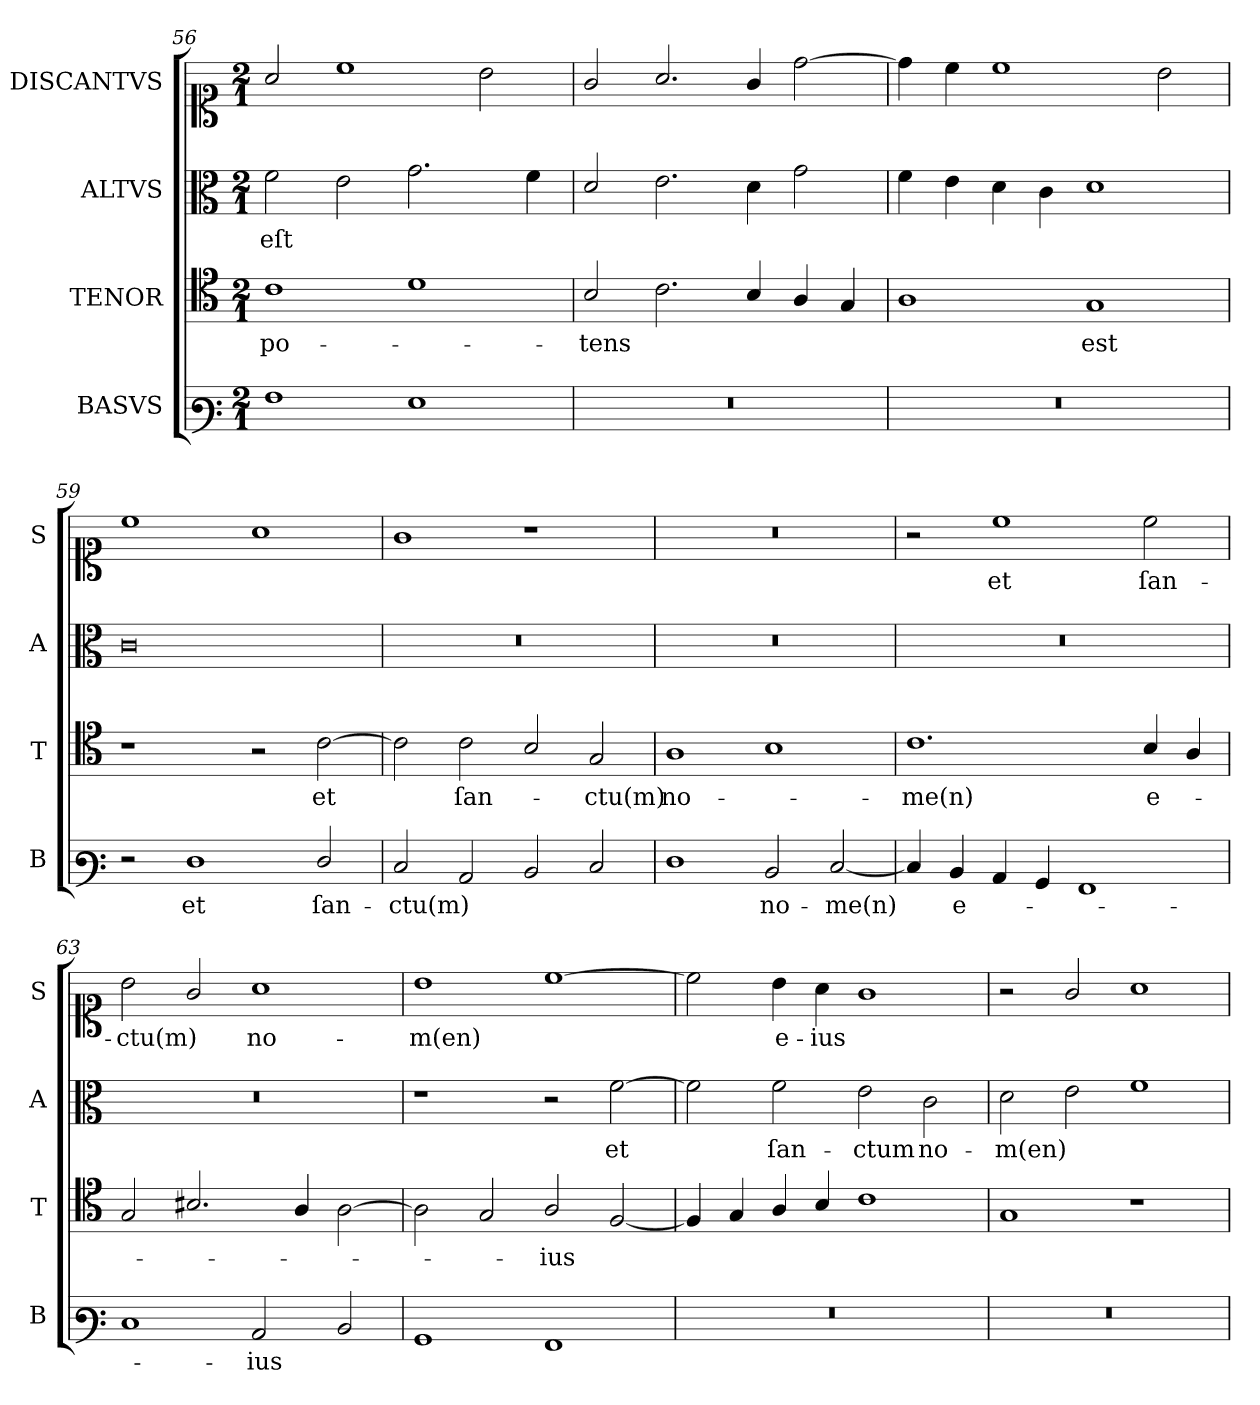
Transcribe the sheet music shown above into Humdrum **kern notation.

**kern	**text	**kern	**text	**kern	**text	**kern	**text
*part4	*part4	*part3	*part3	*part2	*part2	*part1	*part1
*staff4	*staff4	*staff3	*staff3	*staff2	*staff2	*staff1	*staff1
*I"BASVS	*	*I"TENOR	*	*I"ALTVS	*	*I"DISCANTVS	*
*I'B	*	*I'T	*	*I'A	*	*I'S	*
*clefF3	*	*clefC4	*	*clefC3	*	*clefC1	*
*k[]	*	*k[]	*	*k[]	*	*k[]	*
*a:	*	*a:	*	*a:	*	*a:	*
*M2/1	*	*M2/1	*	*M2/1	*	*M2/1	*
=56	=56	=56	=56	=56	=56	=56	=56
!	!	!	!LO:LY:i	!	!	!	!
1A	.	1c	po-	2f\	eſt	2a/	.
.	.	.	.	2e\	.	1cc	.
1G	.	1d	.	2.g\	.	.	.
.	.	.	.	.	.	2b\	.
.	.	.	.	4f\	.	.	.
=57	=57	=57	=57	=57	=57	=57	=57
!	!	!	!LO:LY:i	!	!	!	!
0r	.	2B/	-tens	2d/	.	2g/	.
.	.	2.c\	.	2.e\	.	2.a/	.
.	.	4B/	.	4d\	.	4g/	.
.	.	4A/	.	2g\	.	[2dd\	.
.	.	4G/	.	.	.	.	.
=58	=58	=58	=58	=58	=58	=58	=58
0r	.	1A	.	4f\	.	4dd\]	.
.	.	.	.	4e\	.	4cc\	.
.	.	.	.	4d\	.	1cc	.
.	.	.	.	4c\	.	.	.
!	!	!	!LO:LY:i	!	!	!	!
.	.	1G	est	1d	.	.	.
.	.	.	.	.	.	2b\	.
=59	=59	=59	=59	=59	=59	=59	=59
2r	.	1r	.	0c	.	1cc	.
1F	et	.	.	.	.	.	.
.	.	2r	.	.	.	1a	.
2F/	ſan-	[2c	et	.	.	.	.
=60	=60	=60	=60	=60	=60	=60	=60
2E/	-ctu(m)	2c]	.	0r	.	1g	.
2C/	.	2c\	ſan-	.	.	.	.
2D/	.	2B/	.	.	.	1r	.
2E/	.	2G/	-ctu(m)	.	.	.	.
=61	=61	=61	=61	=61	=61	=61	=61
1F	.	1A	no-	0r	.	0r	.
2D/	no-	1B	.	.	.	.	.
[2E/	-me(n)	.	.	.	.	.	.
=62	=62	=62	=62	=62	=62	=62	=62
4E/]	.	1.c	-me(n)	0r	.	2r	.
4D/	e-	.	.	.	.	.	.
4C/	.	.	.	.	.	1cc	et
4BB/	.	.	.	.	.	.	.
1AA	.	.	.	.	.	.	.
.	.	4B/	e-	.	.	2cc\	ſan-
.	.	4A/	.	.	.	.	.
=63	=63	=63	=63	=63	=63	=63	=63
1E	.	2G/	.	0r	.	2b\	-ctu(m)
.	.	2.B#X/	.	.	.	2g/	.
2C/	-ius	.	.	.	.	1a	no-
.	.	4A/	.	.	.	.	.
2D/	.	[2A	.	.	.	.	.
=64	=64	=64	=64	=64	=64	=64	=64
1BB	.	2A]	.	1r	.	1b	-m(en)
.	.	2G/	.	.	.	.	.
1AA	.	2A/	-ius	2r	.	[1cc	.
.	.	[2F/	.	[2f	et	.	.
=65	=65	=65	=65	=65	=65	=65	=65
0r	.	4F/]	.	2f]	.	2cc]	.
.	.	4G/	.	.	.	.	.
.	.	4A/	.	2f\	ſan-	4b\	e-
.	.	4B/	.	.	.	4a\	-ius
.	.	1c	.	2e\	-ctum	1g	.
.	.	.	.	2c\	no-	.	.
=66	=66	=66	=66	=66	=66	=66	=66
0r	.	1G	.	2d\	-m(en)	2r	.
.	.	.	.	2e\	.	2g/	.
.	.	1r	.	1f	.	1a	.
=	=	=	=	=	=	=	=
*-	*-	*-	*-	*-	*-	*-	*-
